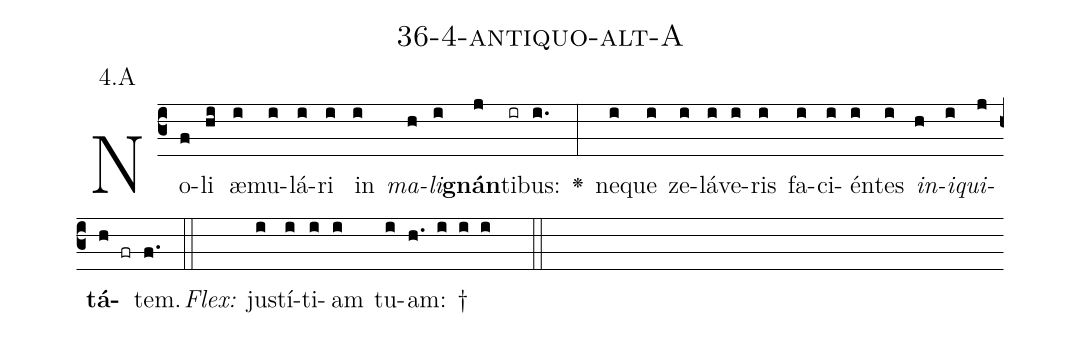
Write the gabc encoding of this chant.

name: 36-4-antiquo-alt-A;
annotation: 4.A;
%%
(c3)No(f)li(hi) æ(i)mu(i)lá(i)ri(i) in(i) <i>ma</i>(h)<i>li</i>(i)<b>gnán</b>(j)ti(ir)bus:(i.) <v>\greheightstar</v>(:) ne(i)que(i) ze(i)lá(i)ve(i)ris(i) fa(i)ci(i)én(i)tes(i) <i>in</i>(h)<i>i</i>(i)<i>qui</i>(j)<b>tá</b>(h fr)tem.(f.) (::)
<i>Flex:</i>()  jus(i)tí(i)ti(i)am(i) tu(i)am: †(h. i i i  ::)

%E(i) u(h) o(i) u(j) a(h) e.(f.) (::)
